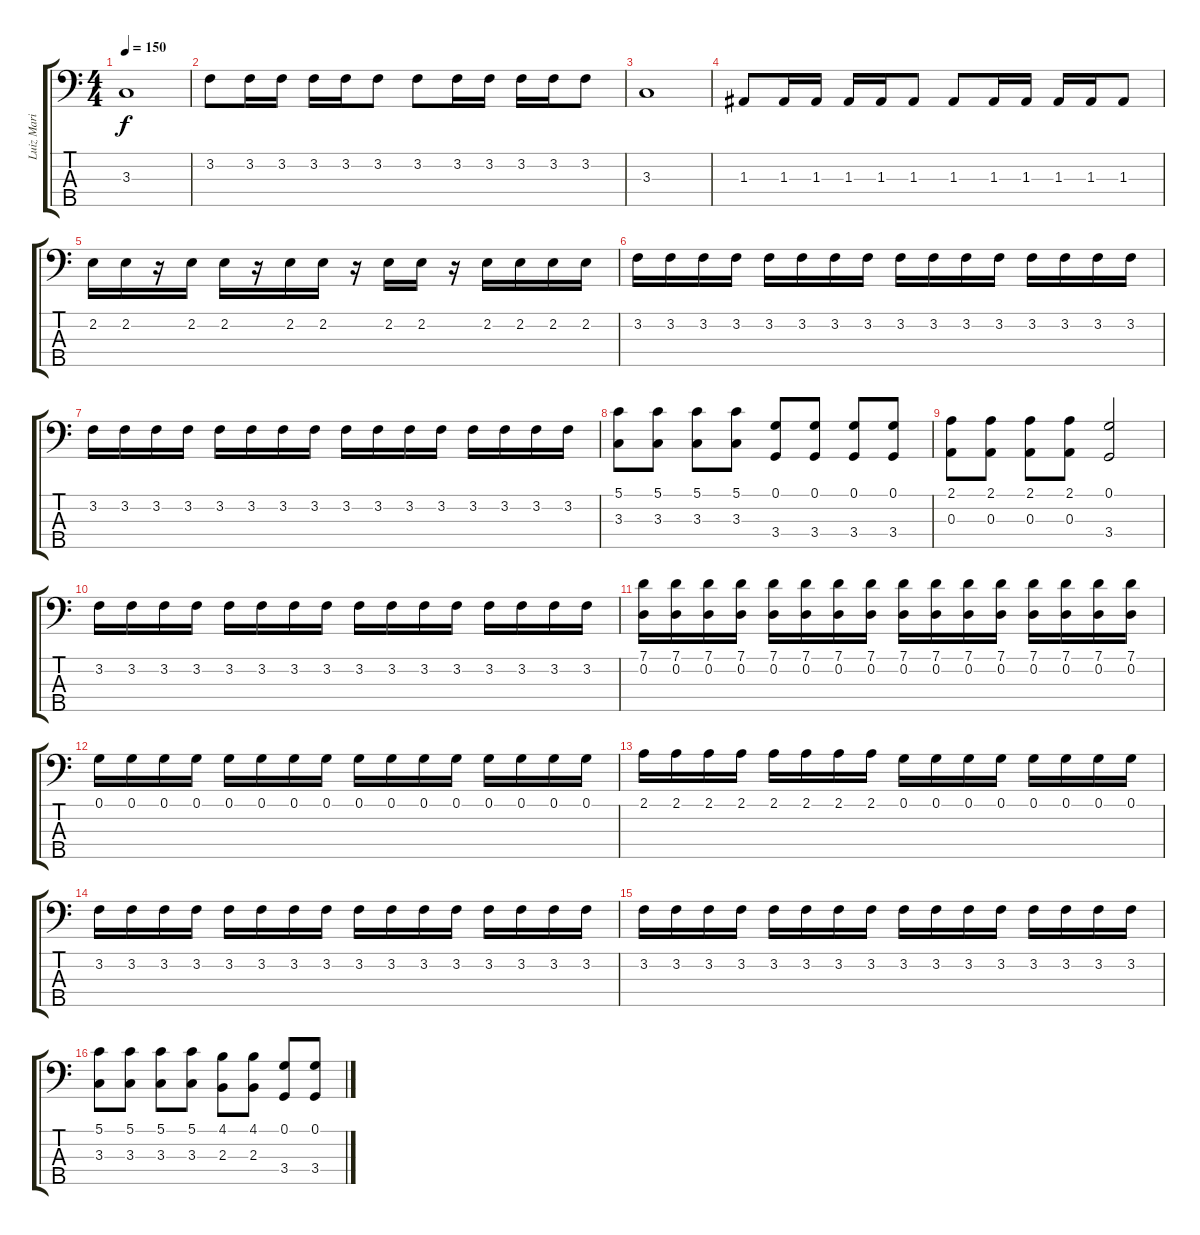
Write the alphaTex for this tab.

\track (" Luiz Mariutti" " Luiz Mari") {instrument fretlessbass}
\staff {score tabs}
\tuning (G2 D2 A1 E1 B0) {hide}
\ts (4 4)
\tempo 150
\clef f4
\ks c
3.3.1{dy f} |
3.2.8 3.2.16 3.2.16 3.2.16 3.2.16 3.2.8 3.2.8 3.2.16 3.2.16 3.2.16 3.2.16 3.2.8 |
3.3.1 |
1.3.8 1.3.16 1.3.16 1.3.16 1.3.16 1.3.8 1.3.8 1.3.16 1.3.16 1.3.16 1.3.16 1.3.8 |
2.2.16 2.2.16 r.16 2.2.16 2.2.16 r.16 2.2.16 2.2.16 r.16 2.2.16 2.2.16 r.16 2.2.16 2.2.16 2.2.16 2.2.16 |
3.2.16 3.2.16 3.2.16 3.2.16 3.2.16 3.2.16 3.2.16 3.2.16 3.2.16 3.2.16 3.2.16 3.2.16 3.2.16 3.2.16 3.2.16 3.2.16 |
3.2.16 3.2.16 3.2.16 3.2.16 3.2.16 3.2.16 3.2.16 3.2.16 3.2.16 3.2.16 3.2.16 3.2.16 3.2.16 3.2.16 3.2.16 3.2.16 |
(5.1 3.3).8 (5.1 3.3).8 (5.1 3.3).8 (5.1 3.3).8 (0.1 3.4).8 (0.1 3.4).8 (0.1 3.4).8 (0.1 3.4).8 |
(2.1 0.3).8 (2.1 0.3).8 (2.1 0.3).8 (2.1 0.3).8 (0.1 3.4).2 |
3.2.16 3.2.16 3.2.16 3.2.16 3.2.16 3.2.16 3.2.16 3.2.16 3.2.16 3.2.16 3.2.16 3.2.16 3.2.16 3.2.16 3.2.16 3.2.16 |
(7.1 0.2).16 (7.1 0.2).16 (7.1 0.2).16 (7.1 0.2).16 (7.1 0.2).16 (7.1 0.2).16 (7.1 0.2).16 (7.1 0.2).16 (7.1 0.2).16 (7.1 0.2).16 (7.1 0.2).16 (7.1 0.2).16 (7.1 0.2).16 (7.1 0.2).16 (7.1 0.2).16 (7.1 0.2).16 |
0.1.16 0.1.16 0.1.16 0.1.16 0.1.16 0.1.16 0.1.16 0.1.16 0.1.16 0.1.16 0.1.16 0.1.16 0.1.16 0.1.16 0.1.16 0.1.16 |
2.1.16 2.1.16 2.1.16 2.1.16 2.1.16 2.1.16 2.1.16 2.1.16 0.1.16 0.1.16 0.1.16 0.1.16 0.1.16 0.1.16 0.1.16 0.1.16 |
3.2.16 3.2.16 3.2.16 3.2.16 3.2.16 3.2.16 3.2.16 3.2.16 3.2.16 3.2.16 3.2.16 3.2.16 3.2.16 3.2.16 3.2.16 3.2.16 |
3.2.16 3.2.16 3.2.16 3.2.16 3.2.16 3.2.16 3.2.16 3.2.16 3.2.16 3.2.16 3.2.16 3.2.16 3.2.16 3.2.16 3.2.16 3.2.16 |
(5.1 3.3).8 (5.1 3.3).8 (5.1 3.3).8 (5.1 3.3).8 (4.1 2.3).8 (4.1 2.3).8 (0.1 3.4).8 (0.1 3.4).8
